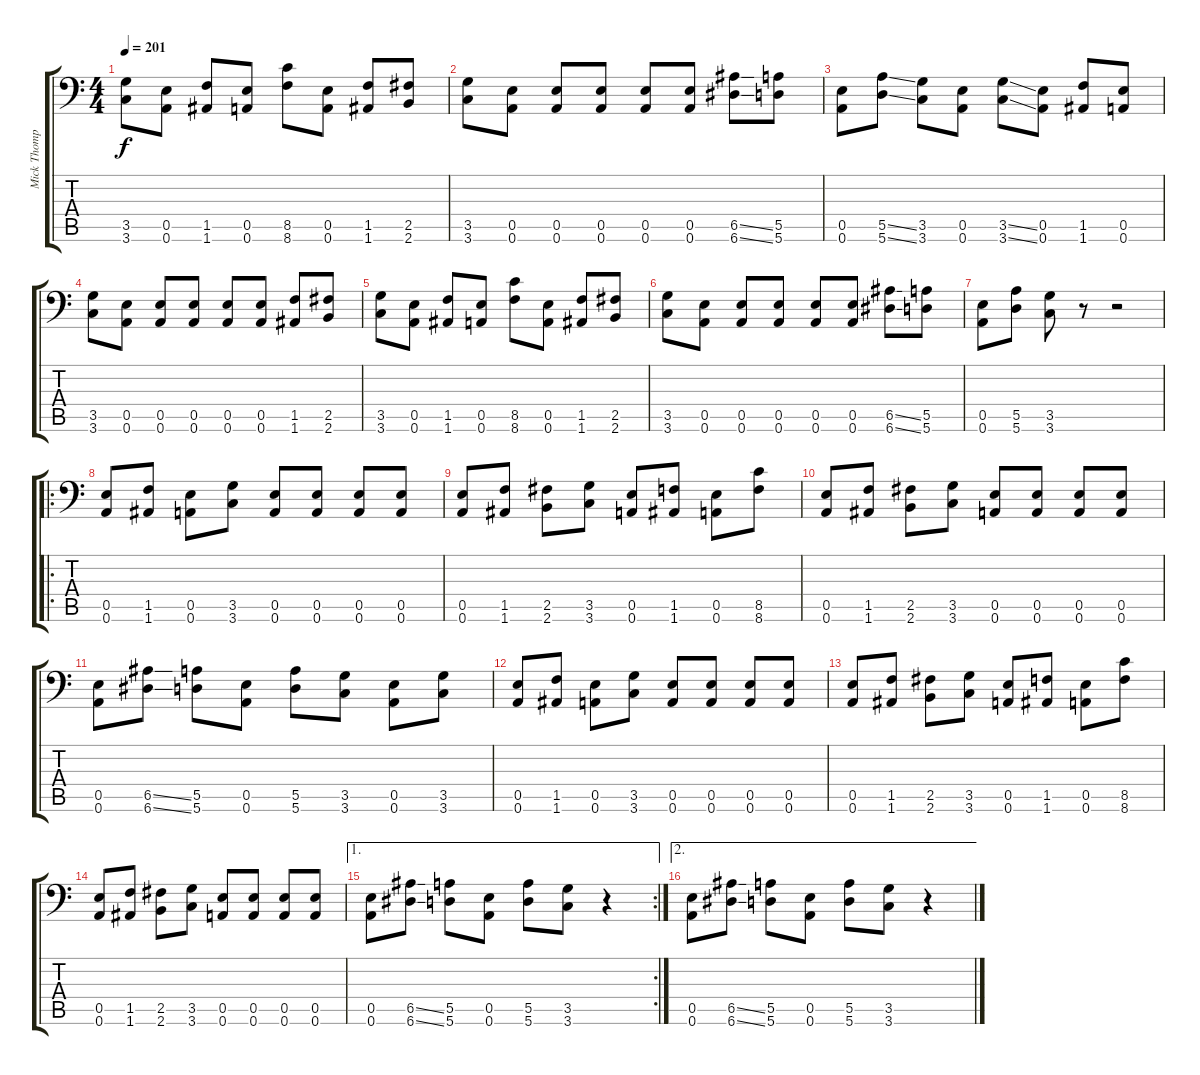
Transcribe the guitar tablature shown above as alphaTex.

\track ("Mick Thompson" "Mick Thomp") {instrument distortionguitar}
\staff {score tabs}
\tuning (B3 Gb3 D3 A2 E2 A1) {hide}
\ts (4 4)
\tempo 201
\clef f4
\ks c
(3.5 3.6).8{dy f} (0.5 0.6).8 (1.5 1.6).8 (0.5 0.6).8 (8.5 8.6).8 (0.5 0.6).8 (1.5 1.6).8 (2.5 2.6).8 |
(3.5 3.6).8 (0.5 0.6).8 (0.5 0.6).8 (0.5 0.6).8 (0.5 0.6).8 (0.5 0.6).8 (6.5{ss} 6.6{ss}).8 (5.5 5.6).8 |
(0.5 0.6).8 (5.5{ss} 5.6{ss}).8 (3.5 3.6).8 (0.5 0.6).8 (3.5{ss} 3.6{ss}).8 (0.5 0.6).8 (1.5 1.6).8 (0.5 0.6).8 |
(3.5 3.6).8 (0.5 0.6).8 (0.5 0.6).8 (0.5 0.6).8 (0.5 0.6).8 (0.5 0.6).8 (1.5 1.6).8 (2.5 2.6).8 |
(3.5 3.6).8 (0.5 0.6).8 (1.5 1.6).8 (0.5 0.6).8 (8.5 8.6).8 (0.5 0.6).8 (1.5 1.6).8 (2.5 2.6).8 |
(3.5 3.6).8 (0.5 0.6).8 (0.5 0.6).8 (0.5 0.6).8 (0.5 0.6).8 (0.5 0.6).8 (6.5{ss} 6.6{ss}).8 (5.5 5.6).8 |
(0.5 0.6).8 (5.5 5.6).8 (3.5 3.6).8 r.8 r.2 |
\ro
(0.5 0.6).8 (1.5 1.6).8 (0.5 0.6).8 (3.5 3.6).8 (0.5 0.6).8 (0.5 0.6).8 (0.5 0.6).8 (0.5 0.6).8 |
(0.5 0.6).8 (1.5 1.6).8 (2.5 2.6).8 (3.5 3.6).8 (0.5 0.6).8 (1.5 1.6).8 (0.5 0.6).8 (8.5 8.6).8 |
(0.5 0.6).8 (1.5 1.6).8 (2.5 2.6).8 (3.5 3.6).8 (0.5 0.6).8 (0.5 0.6).8 (0.5 0.6).8 (0.5 0.6).8 |
(0.5 0.6).8 (6.5{ss} 6.6{ss}).8 (5.5 5.6).8 (0.5 0.6).8 (5.5 5.6).8 (3.5 3.6).8 (0.5 0.6).8 (3.5 3.6).8 |
(0.5 0.6).8 (1.5 1.6).8 (0.5 0.6).8 (3.5 3.6).8 (0.5 0.6).8 (0.5 0.6).8 (0.5 0.6).8 (0.5 0.6).8 |
(0.5 0.6).8 (1.5 1.6).8 (2.5 2.6).8 (3.5 3.6).8 (0.5 0.6).8 (1.5 1.6).8 (0.5 0.6).8 (8.5 8.6).8 |
(0.5 0.6).8 (1.5 1.6).8 (2.5 2.6).8 (3.5 3.6).8 (0.5 0.6).8 (0.5 0.6).8 (0.5 0.6).8 (0.5 0.6).8 |
\ae 1
\rc 2
(0.5 0.6).8 (6.5{ss} 6.6{ss}).8 (5.5 5.6).8 (0.5 0.6).8 (5.5 5.6).8 (3.5 3.6).8 r.4 |
\ae 2
(0.5 0.6).8 (6.5{ss} 6.6{ss}).8 (5.5 5.6).8 (0.5 0.6).8 (5.5 5.6).8 (3.5 3.6).8 r.4
